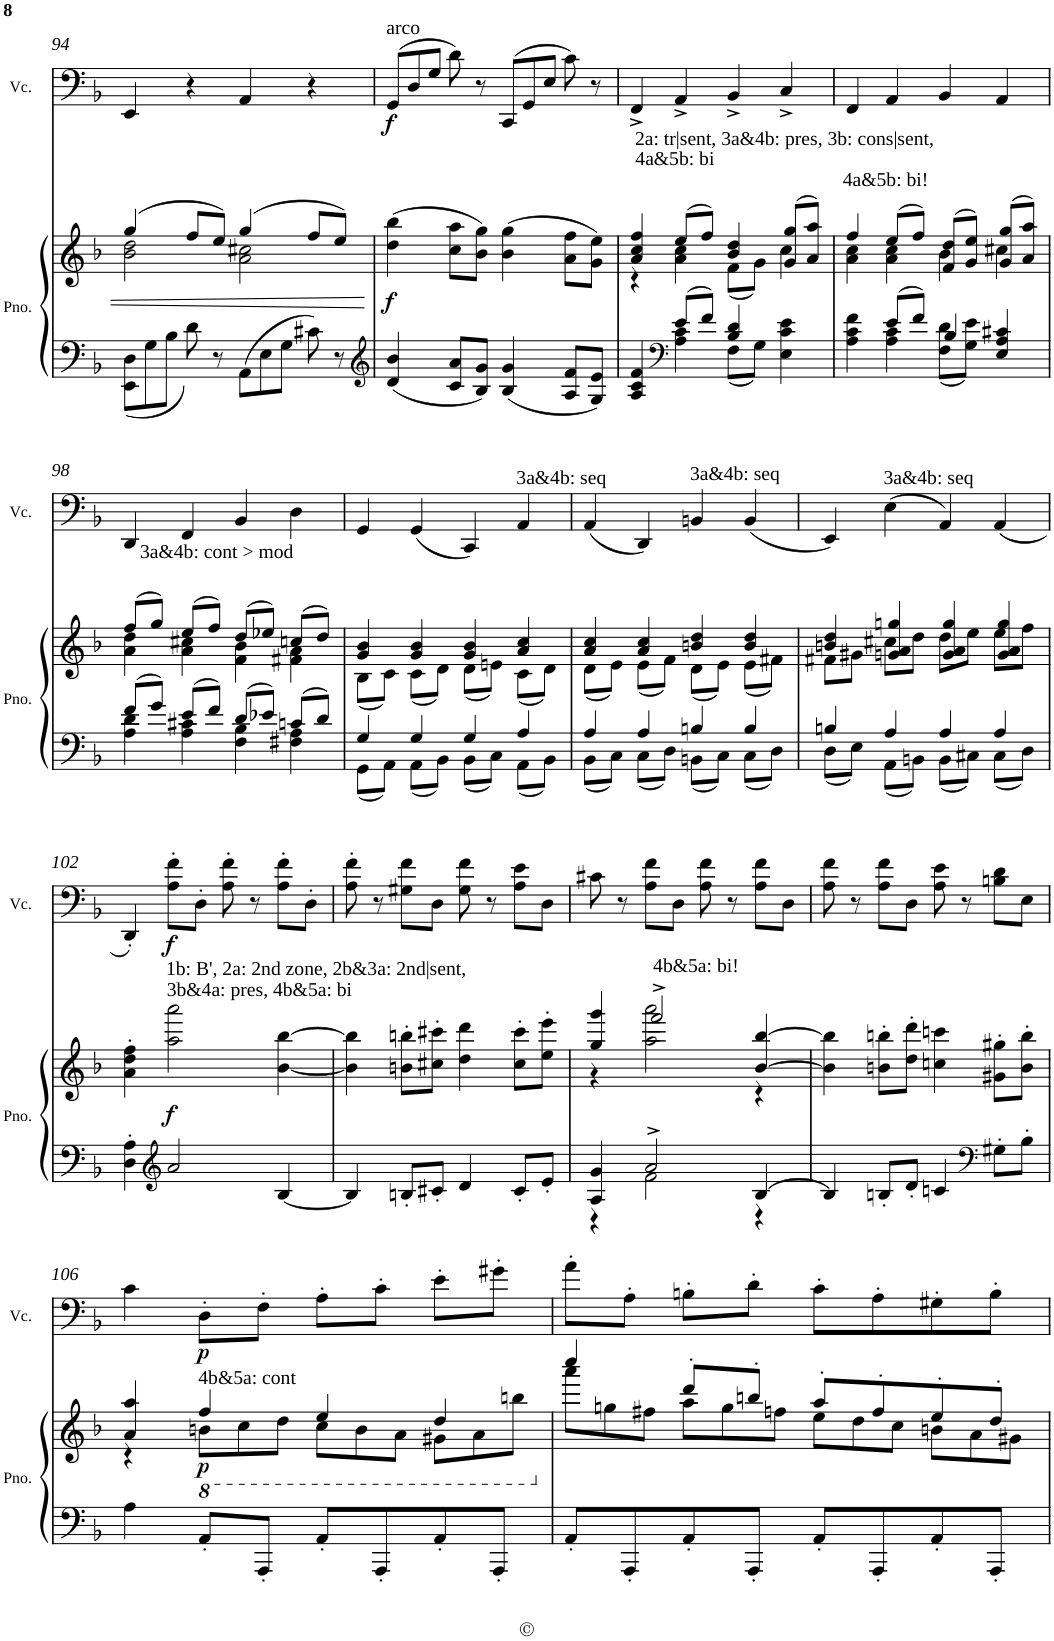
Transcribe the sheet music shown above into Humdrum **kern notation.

**kern	**kern	**dynam	**kern	**dynam
*part2	*part2	*part2	*part1	*part1
*staff3	*staff2	*staff2/3	*staff1	*staff1
*I"Piano	*	*	*I"Violoncello	*
*I'Pno.	*	*	*I'Vc.	*
!!LO:PB:g=z
*clefF4	*clefG2	*	*clefF4	*
*k[b-]	*k[b-]	*	*k[b-]	*
*F:	*F:	*	*F:	*
*M2/2	*M2/2	*	*M2/2	*
*met(c|)	*met(c|)	*	*met(c|)	*
*Xtuplet	*	*	*	*
=94	=94	=94	=94	=94
*	*^	*	*	*
12EE\ 12D\L	(>4gg/	2b-\ 2dd\	.	4EE/	.
12G\	.	.	.	.	.
12B-\J	.	.	.	.	.
8d\	8ff/L	.	.	4r	.
8r	8ee/J)	.	.	.	.
12AA\L	(>4gg/	2a\ 2cc#X\	.	4AA/	.
12E\	.	.	.	.	.
12G\J	.	.	.	.	.
8c#X\	8ff/L	.	.	4r	.
8r	8ee/J)	.	.	.	.
*	*v	*v	*	*	*
=95	=95	=95	=95	=95
*clefG2	*	*	*	*
*	*	*	*Xtuplet	*
!	!	!	!LO:TX:a:t=arco	!
!	!	!LO:DY:b	!	!LO:DY:b
4d/ 4b-/	(>4dd\ 4bb-\	f	(>12GG/L	f
.	.	.	12D/	.
.	.	.	12G/J	.
8c/ 8a/L	8cc\ 8aa\L	.	8d\)	.
8B-/ 8g/J	8b-\ 8gg\J)	.	8r	.
4B-/ 4g/	(>4b-\ 4gg\	.	(12CC/L	.
.	.	.	12GG/	.
.	.	.	12E/J	.
8A/ 8f/L	8a\ 8ff\L	.	8c\)	.
8G/ 8e/J	8g\ 8ee\J)	.	8r	.
=96	=96	=96	=96	=96
*^	*^	*	*	*
!	!	!LO:TX:a:t=2a&colon; tr|sent, 3a&4b&colon; pres, 3b&colon; cons|sent,	!	!	!	!
!	!	!LO:TX:a:t=4a&5b&colon; bi	!	!	!	!
4A/ 4c/ 4f/	4ryy	4a/ 4cc/ 4ff/	4r	.	4FF^/	.
*clefF4	*	*	*	*	*	*
8e/L	4A\ 4c\	(>8ee/L	4a\ 4cc\	.	4AA^/	.
8f/J	.	8ff/J)	.	.	.	.
4B-/ 4d/	8F\L	4b-/ 4dd/	(<8f\L	.	4BB-^/	.
.	8G\J	.	8g\J)	.	.	.
4E\ 4c\ 4e\	4ryy	(>8g/ 8gg/L	4cc\	.	4C^/	.
.	.	8a/ 8aa/J)	.	.	.	.
=97	=97	=97	=97	=97	=97	=97
!	!	!LO:TX:a:t=4a&5b&colon; bi!	!	!	!	!
4A\ 4c\ 4f\	4ryy	4ff/	4a\ 4cc\	.	4FF/	.
8e/L	4A\ 4c\	(>8ee/L	4a\ 4cc\	.	4AA/	.
8f/J	.	8ff/J)	.	.	.	.
4B-/	8F\ 8d\L	(>8f/ 8dd/L	4b-\	.	4BB-/	.
.	8G\ 8e\J	8g/ 8ee/J)	.	.	.	.
4E/ 4A/ 4c#X/	4ryy	(>8g/ 8gg/L	4cc#X\	.	4AA/	.
.	.	8a/ 8aa/J)	.	.	.	.
!!LO:LB:g=z
=98	=98	=98	=98	=98	=98	=98
!	!	!LO:TX:a:t=3a&4b&colon; cont > mod	!	!	!	!
8f/L	4A\ 4d\	(>8ff/L	4a\ 4dd\	.	4DD/	.
8g/J	.	8gg/J)	.	.	.	.
8e/L	4A\ 4c#X\	(>8ee/L	4a\ 4cc#X\	.	4FF/	.
8f/J	.	8ff/J)	.	.	.	.
8d/L	4F\ 4B-\	(>8dd/L	4f\ 4b-\	.	4BB-/	.
8e-X/J	.	8ee-X/J)	.	.	.	.
8cn/L	4F#X\ 4A\	(>8ccn/L	4f#X\ 4a\	.	4D\	.
8d/J	.	8dd/J)	.	.	.	.
=99	=99	=99	=99	=99	=99	=99
4G/	8GG\L	4g/ 4b-/	(<8B-\L	.	4GG/	.
.	8AA\J	.	8c\J)	.	.	.
4G/	8AA\L	4g/ 4b-/	(<8c\L	.	(<4GG/	.
.	8BB-\J	.	8d\J)	.	.	.
4G/	8BB-\L	4g/ 4b-/	(<8d\L	.	4CC/)	.
.	8C\J	.	8en\J)	.	.	.
!	!	!	!	!	!LO:TX:a:t=3a&4b&colon; seq	!
4A/	8AA\L	4a/ 4cc/	(<8c\L	.	4AA/	.
.	8BB-\J	.	8d\J)	.	.	.
=100	=100	=100	=100	=100	=100	=100
4A/	8BB-\L	4a/ 4cc/	(<8d\L	.	(<4AA/	.
.	8C\J	.	8e\J)	.	.	.
4A/	8C\L	4a/ 4cc/	(<8e\L	.	4DD/)	.
.	8D\J	.	8f\J)	.	.	.
!	!	!	!	!	!LO:TX:a:t=3a&4b&colon; seq	!
4Bn/	8BBn\L	4bn/ 4dd/	(<8d\L	.	4BBn/	.
.	8C\J	.	8e\J)	.	.	.
4B/	8C\L	4b/ 4dd/	(<8e\L	.	(<4BB/	.
.	8D\J	.	8f#X\J)	.	.	.
=101	=101	=101	=101	=101	=101	=101
4Bn/	8D\L	4bn/ 4dd/	8f#X\L	.	4EE/)	.
.	8E\J	.	8g#X\J	.	.	.
!	!	!	!	!	!LO:TX:a:t=3a&4b&colon; seq	!
4A/	8AA\L	4gn/ 4a/ 4ggn/	8cc#X\L	.	(>4E\	.
.	8BBn\J	.	8dd\J	.	.	.
4A/	8BB\L	4g/ 4a/ 4gg/	8dd\L	.	4AA/)	.
.	8C#X\J	.	8ee\J	.	.	.
4A/	8C#\L	4g/ 4a/ 4gg/	8ee\L	.	(<4AA/	.
.	8D\J	.	8ff\J	.	.	.
*v	*v	*	*	*	*	*
*	*v	*v	*	*	*
!!LO:LB:g=z
=102	=102	=102	=102	=102
4D\' 4A\'	4a\' 4dd\' 4ff\'	.	4DD'/)	.
*clefG2	*	*	*	*
!	!LO:TX:a:t=1b&colon; B', 2a&colon; 2nd zone, 2b&3a&colon; 2nd|sent,	!	!	!
!	!LO:TX:a:t=3b&4a&colon; pres, 4b&5a&colon; bi	!	!	!
!	!	!LO:DY:b	!	!LO:DY:b
2a/	2aa\ 2aaa\	f	8A\' 8f\'L	f
.	.	.	8D'\J	.
.	.	.	8A\' 8f\'	.
.	.	.	8r	.
[4B-/	[4b-\ [4bb-\	.	8A\' 8f\'L	.
.	.	.	8D'\J	.
=103	=103	=103	=103	=103
4B-/]	4b-\] 4bb-\]	.	8A\' 8f\'	.
.	.	.	8r	.
8Bn'/L	8bn\' 8bbn\'L	.	8G#X\ 8f\L	.
8c#X'/J	8cc#X\' 8ccc#X\'J	.	8D\J	.
4d/	4dd\ 4ddd\	.	8G#\ 8f\	.
.	.	.	8r	.
8c#'/L	8cc#\' 8ccc#\'L	.	8A\ 8e\L	.
8e'/J	8ee\' 8eee\'J	.	8D\J	.
=104	=104	=104	=104	=104
*^	*^	*	*	*
4A/ 4g/	4r	4gg/ 4ggg/	4r	.	8c#X\	.
.	.	.	.	.	8r	.
!	!	!LO:TX:a:t=4b&5a&colon; bi!	!	!	!	!
2a^/	2f\	2aa\ 2aaa\	2fff^/	.	8A\ 8f\L	.
.	.	.	.	.	8D\J	.
.	.	.	.	.	8A\ 8f\	.
.	.	.	.	.	8r	.
[>4B-/	4r	[>4b-/ [>4bb-/	4r	.	8A\ 8f\L	.
.	.	.	.	.	8D\J	.
*v	*v	*	*	*	*	*
*	*v	*v	*	*	*
=105	=105	=105	=105	=105
4B-/]	4b-\] 4bb-\]	.	8A\ 8f\	.
.	.	.	8r	.
8Bn'/L	8bn\' 8bbn\'L	.	8A\ 8f\L	.
8d'/J	8dd\' 8ddd\'J	.	8D\J	.
4cn/	4ccn\ 4cccn\	.	8A\ 8e\	.
.	.	.	8r	.
*clefF4	*	*	*	*
8G#X'\L	8g#X\' 8gg#X\'L	.	8Bn\ 8d\L	.
8B'\J	8b\' 8bb\'J	.	8E\J	.
!!LO:LB:g=z
=106	=106	=106	=106	=106
*	*^	*	*	*
4A\	4a/ 4aa/	4r	.	4c\	.
*	*8va	*	*	*	*
*	*	*Xtuplet	*	*	*
!	!LO:TX:a:t=4b&5a&colon; cont	!	!	!	!
!	!	!	!LO:DY:b	!	!LO:DY:b
8AA'/L	4fff/	12bbn\L	p	8D'\L	p
.	.	12ccc\	.	.	.
8AAA'/J	.	.	.	8F'\J	.
.	.	12ddd\J	.	.	.
8AA'/L	4eee/	12ccc\L	.	8A'\L	.
.	.	12bb\	.	.	.
8AAA'/	.	.	.	8c'\J	.
.	.	12aa\J	.	.	.
8AA'/	4ddd/	12gg#X\L	.	8e'\L	.
.	.	12aa\	.	.	.
8AAA'/J	.	.	.	8g#X'\J	.
.	.	12bbbn\J	.	.	.
=107	=107	=107	=107	=107	=107
*	*X8va	*	*	*	*
8AA'/L	4cccc/	12aaa\L	.	8a'\L	.
.	.	12ggn\	.	.	.
8AAA'/	.	.	.	8A'\J	.
.	.	12ff#X\J	.	.	.
8AA'/	8ddd'/L	12aa\L	.	8Bn'\L	.
.	.	12gg\	.	.	.
8AAA'/J	8bbn'/J	.	.	8d'\J	.
.	.	12ffn\J	.	.	.
8AA'/L	8aa'/L	12ee\L	.	8c'\L	.
.	.	12dd\	.	.	.
8AAA'/	8ff'/	.	.	8A'\	.
.	.	12cc\J	.	.	.
8AA'/	8ee'/	12bn\L	.	8G#X'\	.
.	.	12a\	.	.	.
8AAA'/J	8dd'/J	.	.	8B'\J	.
.	.	12g#X\J	.	.	.
*	*v	*v	*	*	*
=	=	=	=	=
*-	*-	*-	*-	*-
